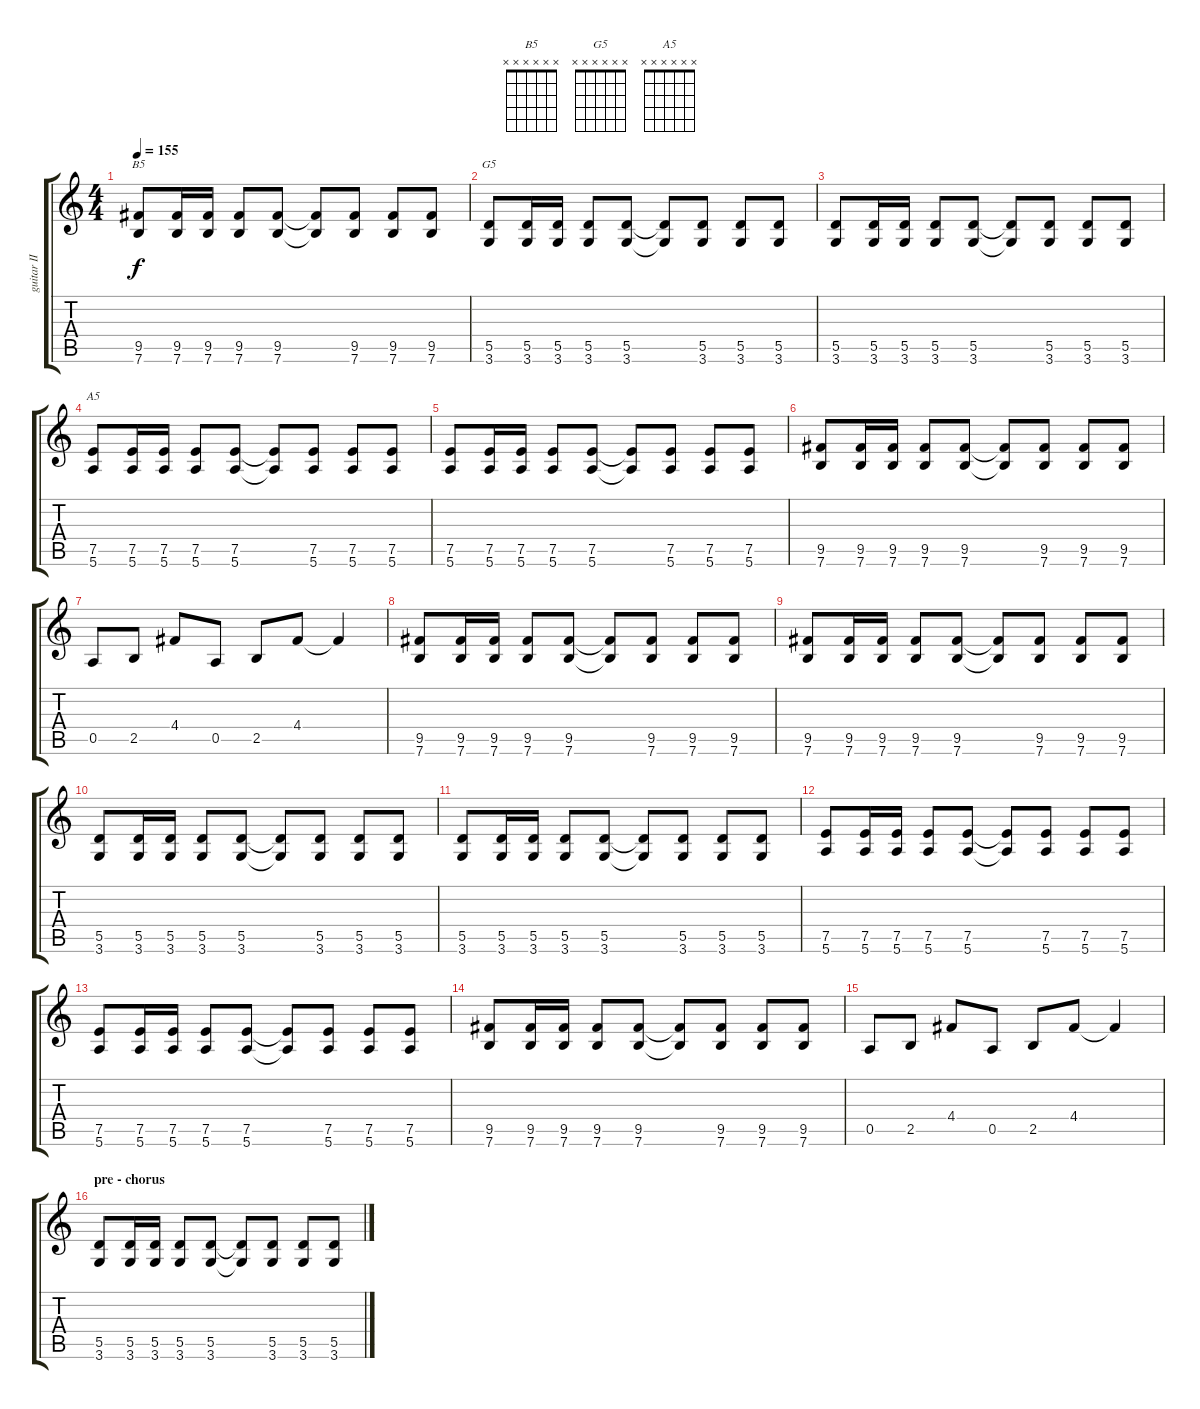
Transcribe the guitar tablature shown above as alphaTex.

\track ("guitar II" "guitar II") {instrument distortionguitar}
\staff {score tabs}
\tuning (E4 B3 G3 D3 A2 E2) {hide}
\chord ("B5" x x x x x x) {firstfret 0}
\chord ("G5" x x x x x x) {firstfret 0}
\chord ("A5" x x x x x x) {firstfret 0}
\ts (4 4)
\tempo 155
\clef g2
\ks c
(9.5 7.6).8{ch "B5" dy f} (9.5 7.6).16 (9.5 7.6).16 (9.5 7.6).8 (9.5 7.6).8 (9.5{t} 7.6{t}).8 (9.5 7.6).8 (9.5 7.6).8 (9.5 7.6).8 |
(5.5 3.6).8{ch "G5"} (5.5 3.6).16 (5.5 3.6).16 (5.5 3.6).8 (5.5 3.6).8 (5.5{t} 3.6{t}).8 (5.5 3.6).8 (5.5 3.6).8 (5.5 3.6).8 |
(5.5 3.6).8 (5.5 3.6).16 (5.5 3.6).16 (5.5 3.6).8 (5.5 3.6).8 (5.5{t} 3.6{t}).8 (5.5 3.6).8 (5.5 3.6).8 (5.5 3.6).8 |
(7.5 5.6).8{ch "A5"} (7.5 5.6).16 (7.5 5.6).16 (7.5 5.6).8 (7.5 5.6).8 (7.5{t} 5.6{t}).8 (7.5 5.6).8 (7.5 5.6).8 (7.5 5.6).8 |
(7.5 5.6).8 (7.5 5.6).16 (7.5 5.6).16 (7.5 5.6).8 (7.5 5.6).8 (7.5{t} 5.6{t}).8 (7.5 5.6).8 (7.5 5.6).8 (7.5 5.6).8 |
(9.5 7.6).8 (9.5 7.6).16 (9.5 7.6).16 (9.5 7.6).8 (9.5 7.6).8 (9.5{t} 7.6{t}).8 (9.5 7.6).8 (9.5 7.6).8 (9.5 7.6).8 |
0.5.8 2.5.8 4.4.8 0.5.8 2.5.8 4.4.8 4.4{t}.4 |
(9.5 7.6).8 (9.5 7.6).16 (9.5 7.6).16 (9.5 7.6).8 (9.5 7.6).8 (9.5{t} 7.6{t}).8 (9.5 7.6).8 (9.5 7.6).8 (9.5 7.6).8 |
(9.5 7.6).8 (9.5 7.6).16 (9.5 7.6).16 (9.5 7.6).8 (9.5 7.6).8 (9.5{t} 7.6{t}).8 (9.5 7.6).8 (9.5 7.6).8 (9.5 7.6).8 |
(5.5 3.6).8 (5.5 3.6).16 (5.5 3.6).16 (5.5 3.6).8 (5.5 3.6).8 (5.5{t} 3.6{t}).8 (5.5 3.6).8 (5.5 3.6).8 (5.5 3.6).8 |
(5.5 3.6).8 (5.5 3.6).16 (5.5 3.6).16 (5.5 3.6).8 (5.5 3.6).8 (5.5{t} 3.6{t}).8 (5.5 3.6).8 (5.5 3.6).8 (5.5 3.6).8 |
(7.5 5.6).8 (7.5 5.6).16 (7.5 5.6).16 (7.5 5.6).8 (7.5 5.6).8 (7.5{t} 5.6{t}).8 (7.5 5.6).8 (7.5 5.6).8 (7.5 5.6).8 |
(7.5 5.6).8 (7.5 5.6).16 (7.5 5.6).16 (7.5 5.6).8 (7.5 5.6).8 (7.5{t} 5.6{t}).8 (7.5 5.6).8 (7.5 5.6).8 (7.5 5.6).8 |
(9.5 7.6).8 (9.5 7.6).16 (9.5 7.6).16 (9.5 7.6).8 (9.5 7.6).8 (9.5{t} 7.6{t}).8 (9.5 7.6).8 (9.5 7.6).8 (9.5 7.6).8 |
0.5.8 2.5.8 4.4.8 0.5.8 2.5.8 4.4.8 4.4{t}.4 |
\section ("" "pre - chorus")
(5.5 3.6).8 (5.5 3.6).16 (5.5 3.6).16 (5.5 3.6).8 (5.5 3.6).8 (5.5{t} 3.6{t}).8 (5.5 3.6).8 (5.5 3.6).8 (5.5 3.6).8
